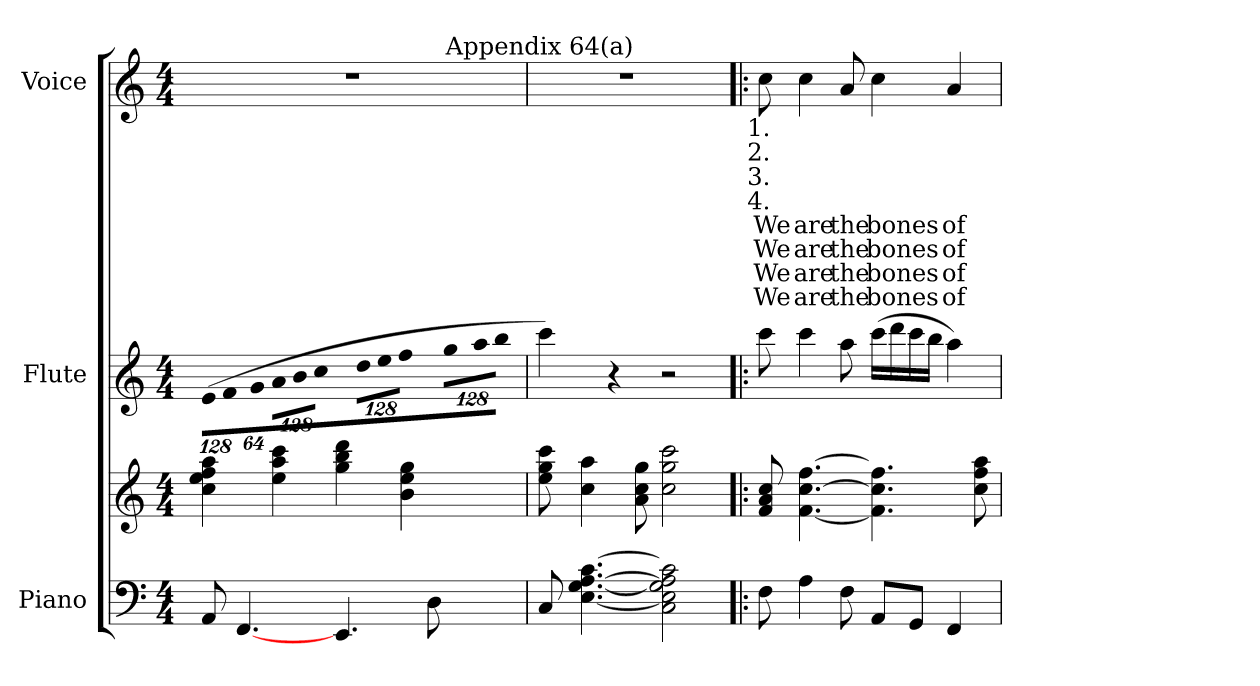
**kern	**kern	**kern	**kern	**text	**text	**text	**text
*part3	*part3	*part2	*part1	*part1	*part1	*part1	*part1
*staff4	*staff3	*staff2	*staff1	*staff1	*staff1	*staff1	*staff1
*I"Piano	*	*I"Flute	*I"Voice	*	*	*	*
*I'Pno.	*	*I'Fl.	*I'Voice	*	*	*	*
!!LO:PB:g=z
*clefF4	*clefG2	*clefG2	*clefG2	*	*	*	*
*k[]	*k[]	*k[]	*k[]	*	*	*	*
*C:	*C:	*C:	*C:	*	*	*	*
*M4/4	*M4/4	*M4/4	*M4/4	*	*	*	*
*MM124	*MM124	*MM124	*MM124	*	*	*	*
*	*	*Xbrackettup	*	*	*	*	*
=1	=1	=1	=1	=1	=1	=1	=1
!	!	!LO:N:vis=8	!	!	!	!	!
*	*	*	*^	*	*	*	*
8AAi/	4cci\ 4eei 4ffi 4aai	(1024%85ei/L	1r	2ryy	.	.	.	.
!	!	!LO:N:vis=8	!	!	!	!	!	!
.	.	1024%85fi/	.	.	.	.	.	.
[4.FFi/	.	.	.	.	.	.	.	.
!	!	!LO:N:vis=8	!	!	!	!	!	!
.	.	512%43gi/J	.	.	.	.	.	.
!	!	!LO:N:vis=8	!	!	!	!	!	!
.	4eei\ 4aai 4ccci	1024%85ai\L	.	.	.	.	.	.
!	!	!LO:N:vis=8	!	!	!	!	!	!
.	.	1024%85bi\	.	.	.	.	.	.
!	!	!LO:N:vis=8	!	!	!	!	!	!
.	.	512%43cci\J	.	.	.	.	.	.
!	!	!LO:N:vis=8	!	!	!	!	!	!
4.EEi/	4ggi\ 4bbi 4dddi	1024%85ddi\L	.	4ryy	.	.	.	.
!	!	!LO:N:vis=8	!	!	!	!	!	!
.	.	1024%85eei\	.	.	.	.	.	.
!	!	!LO:N:vis=8	!	!	!	!	!	!
.	.	512%43ffi\J	.	.	.	.	.	.
!	!	!LO:N:vis=8	!	!	!	!	!	!
.	4bi\ 4eei 4ggi	1024%85ggi\L	.	8ryy	.	.	.	.
!	!	!LO:N:vis=8	!	!	!	!	!	!
.	.	1024%85aai\	.	.	.	.	.	.
8Di\	.	.	.	32ryy	.	.	.	.
.	.	.	.	128ryy	.	.	.	.
.	.	.	.	512ryy	.	.	.	.
!	!	!	!	!LO:TX:a:t=Appendix 64(a)	!	!	!	!
!	!	!LO:N:vis=8	!	!	!	!	!	!
.	.	512%43bbi\J	.	16ryy	.	.	.	.
.	.	.	.	64ryy	.	.	.	.
.	.	.	.	256.ryy	.	.	.	.
*	*	*	*v	*v	*	*	*	*
=2	=2	=2	=2	=2	=2	=2	=2
8Ci/	8eei\ 8ggi 8ccci	4ccci\)	1r	.	.	.	.
[4.Ei\ [4.Gi [4.Ai [4.ci	4cci\ 4aai	.	.	.	.	.	.
.	.	4r	.	.	.	.	.
.	8ai\ 8cci 8ggi	.	.	.	.	.	.
2Ci\ 2Ei] 2Gi] 2Ai] 2ci]	2cci\ 2ggi 2ccci	2r	.	.	.	.	.
=3!|:	=3!|:	=3!|:	=3!|:	=3!|:	=3!|:	=3!|:	=3!|:
!	!	!	!LO:TX:b:cj:t=1.	!	!	!	!
!	!	!	!LO:TX:b:cj:t=2.	!	!	!	!
!	!	!	!LO:TX:b:cj:t=3.	!	!	!	!
!	!	!	!LO:TX:b:cj:t=4.	!	!	!	!
!	!	!	!	!LO:LY:b:color=#000000	!LO:LY:b:color=#000000	!LO:LY:b:color=#000000	!LO:LY:b:color=#000000
8Fi\	8fi/ 8ai 8cci	8ccci\	8cci\	We	We	We	We
!	!	!	!	!LO:LY:b:color=#000000	!LO:LY:b:color=#000000	!LO:LY:b:color=#000000	!LO:LY:b:color=#000000
4Ai\	[4.fi\ [4.cci [4.ffi	4ccci\	4cci\	are	are	are	are
!	!	!	!	!LO:LY:b:color=#000000	!LO:LY:b:color=#000000	!LO:LY:b:color=#000000	!LO:LY:b:color=#000000
8Fi\	.	8aai\	8ai/	the	the	the	the
!	!	!	!	!LO:LY:b:color=#000000	!LO:LY:b:color=#000000	!LO:LY:b:color=#000000	!LO:LY:b:color=#000000
8AAi/L	4.fi\] 4.cci] 4.ffi]	(16ccci\LL	4cci\	bones	bones	bones	bones
.	.	16dddi\	.	.	.	.	.
8GGi/J	.	16ccci\	.	.	.	.	.
.	.	16bbi\JJ	.	.	.	.	.
!	!	!	!	!LO:LY:b:color=#000000	!LO:LY:b:color=#000000	!LO:LY:b:color=#000000	!LO:LY:b:color=#000000
4FFi/	.	4aai\)	4ai/	of	of	of	of
.	8cci\ 8ffi 8aai	.	.	.	.	.	.
=	=	=	=	=	=	=	=
*-	*-	*-	*-	*-	*-	*-	*-
